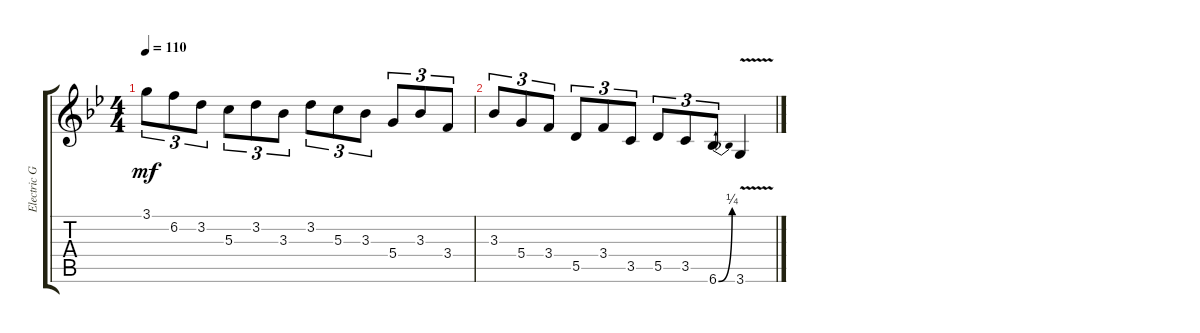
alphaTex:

\track ("Electric Guitar" "Electric G") {instrument electricguitarclean}
\staff {score tabs}
\tuning (E4 B3 G3 D3 A2 E2) {hide}
\ts (4 4)
\tempo 110
\clef g2
\ks gminor
3.1.8{tu (3 2) dy mf instrument electricguitarclean} 6.2.8{tu (3 2)} 3.2.8{tu (3 2)} 5.3.8{tu (3 2)} 3.2.8{tu (3 2)} 3.3.8{tu (3 2)} 3.2.8{tu (3 2)} 5.3.8{tu (3 2)} 3.3.8{tu (3 2)} 5.4.8{tu (3 2)} 3.3.8{tu (3 2)} 3.4.8{tu (3 2)} |
3.3.8{tu (3 2)} 5.4.8{tu (3 2)} 3.4.8{tu (3 2)} 5.5.8{tu (3 2)} 3.4.8{tu (3 2)} 3.5.8{tu (3 2)} 5.5.8{tu (3 2)} 3.5.8{tu (3 2)} 6.6{be (bend 0 0 60 1)}.8{tu (3 2)} 3.6{v}.4
